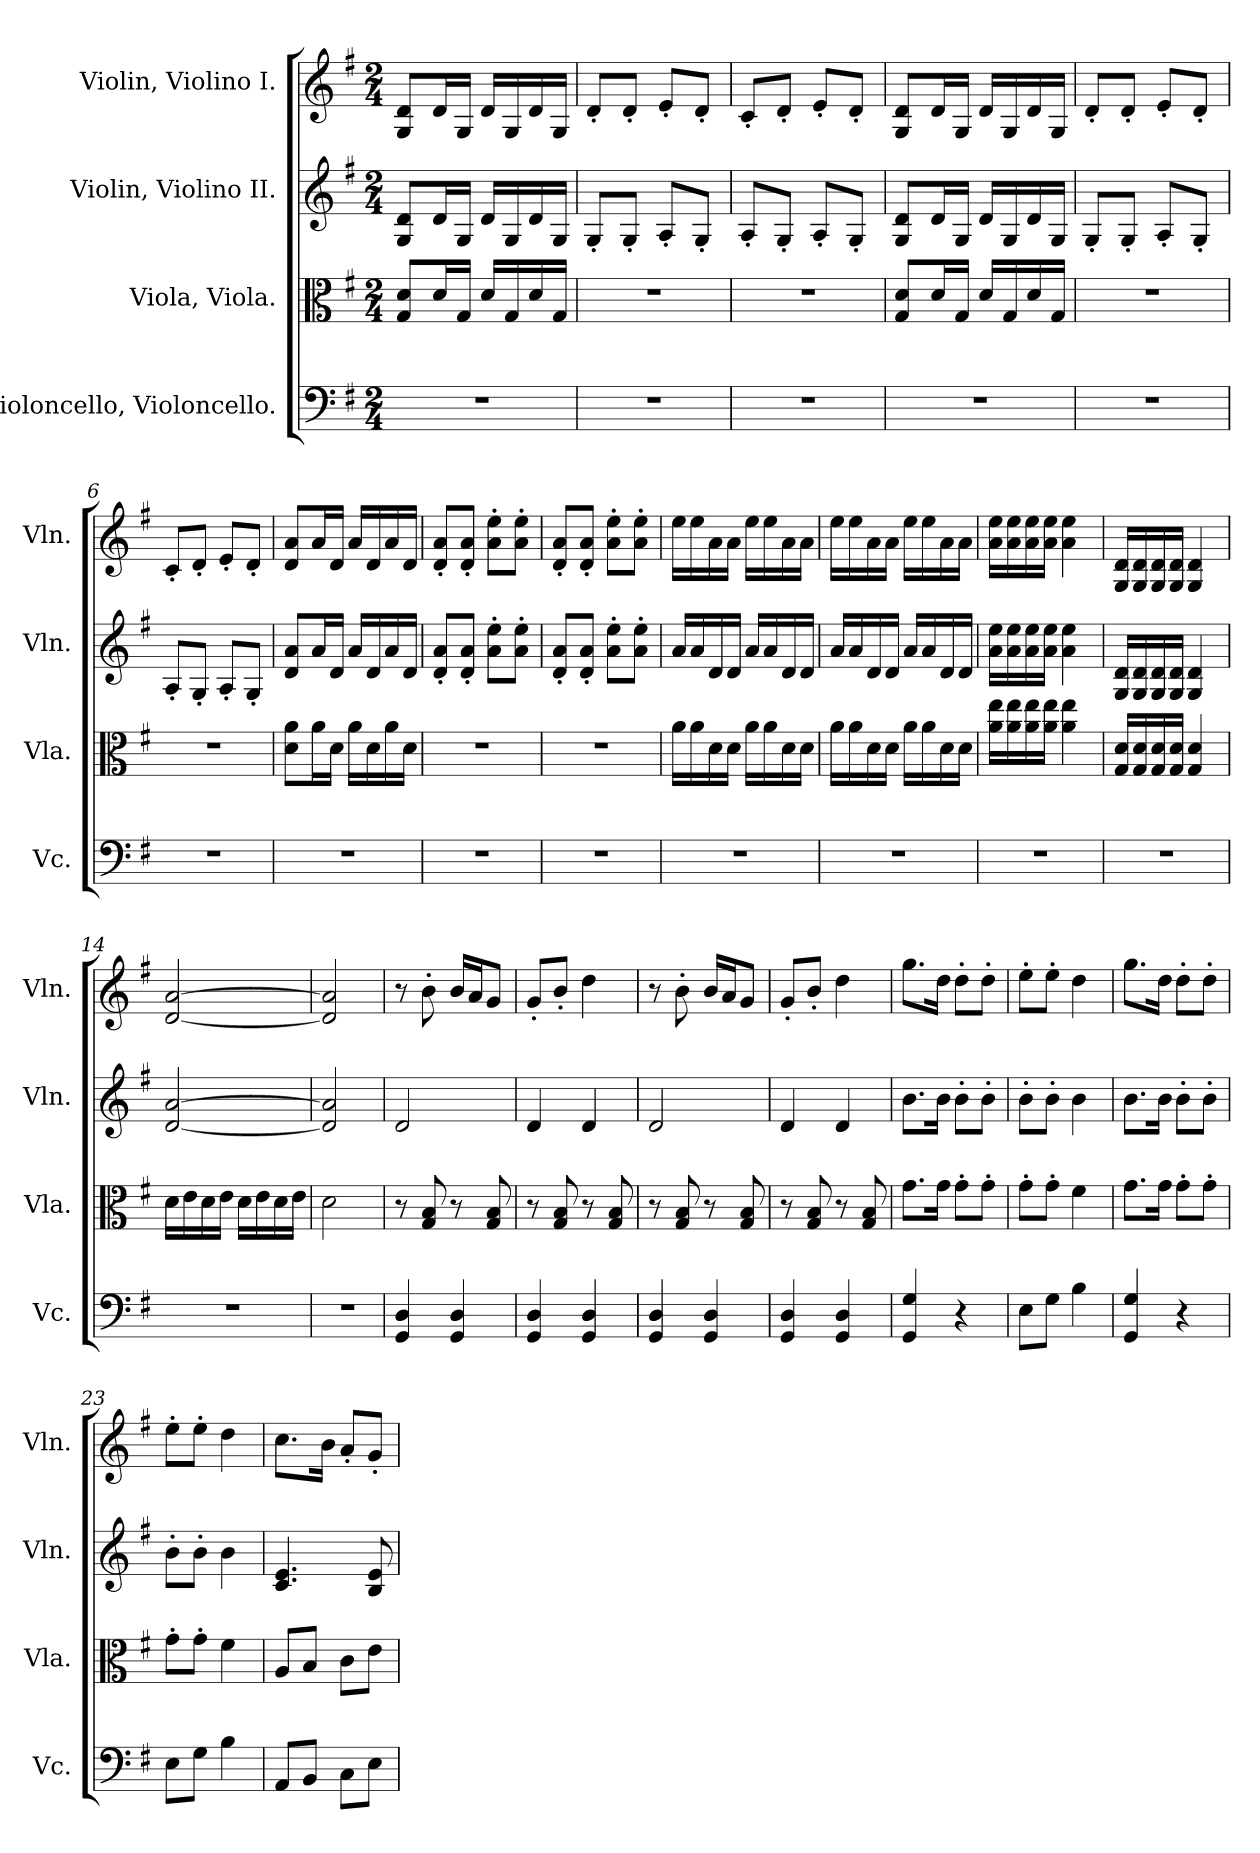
**kern	**kern	**kern	**kern
*part4	*part3	*part2	*part1
*staff4	*staff3	*staff2	*staff1
*I"Violoncello, Violoncello.	*I"Viola, Viola.	*I"Violin, Violino II.	*I"Violin, Violino I.
*I'Vc.	*I'Vla.	*I'Vln.	*I'Vln.
*clefF4	*clefC3	*clefG2	*clefG2
*k[f#]	*k[f#]	*k[f#]	*k[f#]
*M2/4	*M2/4	*M2/4	*M2/4
*MM140	*MM140	*MM140	*MM140
=1	=1	=1	=1
2r	8G/ 8d/L	8G/ 8d/L	8G/ 8d/L
.	16d/L	16d/L	16d/L
.	16G/JJ	16G/JJ	16G/JJ
.	16d/LL	16d/LL	16d/LL
.	16G/	16G/	16G/
.	16d/	16d/	16d/
.	16G/JJ	16G/JJ	16G/JJ
=2	=2	=2	=2
2r	2r	8G'/L	8d'/L
.	.	8G'/J	8d'/J
.	.	8A'/L	8e'/L
.	.	8G'/J	8d'/J
=3	=3	=3	=3
2r	2r	8A'/L	8c'/L
.	.	8G'/J	8d'/J
.	.	8A'/L	8e'/L
.	.	8G'/J	8d'/J
=4	=4	=4	=4
2r	8G/ 8d/L	8G/ 8d/L	8G/ 8d/L
.	16d/L	16d/L	16d/L
.	16G/JJ	16G/JJ	16G/JJ
.	16d/LL	16d/LL	16d/LL
.	16G/	16G/	16G/
.	16d/	16d/	16d/
.	16G/JJ	16G/JJ	16G/JJ
!!LO:LB:g=z
=5	=5	=5	=5
2r	2r	8G'/L	8d'/L
.	.	8G'/J	8d'/J
.	.	8A'/L	8e'/L
.	.	8G'/J	8d'/J
=6	=6	=6	=6
2r	2r	8A'/L	8c'/L
.	.	8G'/J	8d'/J
.	.	8A'/L	8e'/L
.	.	8G'/J	8d'/J
=7	=7	=7	=7
2r	8d\ 8a\L	8d/ 8a/L	8d/ 8a/L
.	16a\L	16a/L	16a/L
.	16d\JJ	16d/JJ	16d/JJ
.	16a\LL	16a/LL	16a/LL
.	16d\	16d/	16d/
.	16a\	16a/	16a/
.	16d\JJ	16d/JJ	16d/JJ
=8	=8	=8	=8
2r	2r	8d/' 8a/'L	8d/' 8a/'L
.	.	8d/' 8a/'J	8d/' 8a/'J
.	.	8a\' 8ee\'L	8a\' 8ee\'L
.	.	8a\' 8ee\'J	8a\' 8ee\'J
=9	=9	=9	=9
2r	2r	8d/' 8a/'L	8d/' 8a/'L
.	.	8d/' 8a/'J	8d/' 8a/'J
.	.	8a\' 8ee\'L	8a\' 8ee\'L
.	.	8a\' 8ee\'J	8a\' 8ee\'J
=10	=10	=10	=10
2r	16a\LL	16a/LL	16ee\LL
.	16a\	16a/	16ee\
.	16d\	16d/	16a\
.	16d\JJ	16d/JJ	16a\JJ
.	16a\LL	16a/LL	16ee\LL
.	16a\	16a/	16ee\
.	16d\	16d/	16a\
.	16d\JJ	16d/JJ	16a\JJ
!!LO:LB:g=z
=11	=11	=11	=11
2r	16a\LL	16a/LL	16ee\LL
.	16a\	16a/	16ee\
.	16d\	16d/	16a\
.	16d\JJ	16d/JJ	16a\JJ
.	16a\LL	16a/LL	16ee\LL
.	16a\	16a/	16ee\
.	16d\	16d/	16a\
.	16d\JJ	16d/JJ	16a\JJ
=12	=12	=12	=12
2r	16a\ 16ee\LL	16a\ 16ee\LL	16a\ 16ee\LL
.	16a\ 16ee\	16a\ 16ee\	16a\ 16ee\
.	16a\ 16ee\	16a\ 16ee\	16a\ 16ee\
.	16a\ 16ee\JJ	16a\ 16ee\JJ	16a\ 16ee\JJ
.	4a\ 4ee\	4a\ 4ee\	4a\ 4ee\
=13	=13	=13	=13
2r	16G/ 16d/LL	16G/ 16d/LL	16G/ 16d/LL
.	16G/ 16d/	16G/ 16d/	16G/ 16d/
.	16G/ 16d/	16G/ 16d/	16G/ 16d/
.	16G/ 16d/JJ	16G/ 16d/JJ	16G/ 16d/JJ
.	4G/ 4d/	4G/ 4d/	4G/ 4d/
=14	=14	=14	=14
2r	16d\LL	[2d/ [2a/	[2d/ [2a/
.	16e\	.	.
.	16d\	.	.
.	16e\JJ	.	.
.	16d\LL	.	.
.	16e\	.	.
.	16d\	.	.
.	16e\JJ	.	.
=15	=15	=15	=15
2r	2d\	2d/] 2a/]	2d/] 2a/]
=16	=16	=16	=16
4GG/ 4D/	8r	2d/	8r
.	8G/ 8B/	.	8b'\
4GG/ 4D/	8r	.	16b/LL
.	.	.	16a/J
.	8G/ 8B/	.	8g/J
!!LO:PB:g=z
=17	=17	=17	=17
4GG/ 4D/	8r	4d/	8g'/L
.	8G/ 8B/	.	8b'/J
4GG/ 4D/	8r	4d/	4dd\
.	8G/ 8B/	.	.
=18	=18	=18	=18
4GG/ 4D/	8r	2d/	8r
.	8G/ 8B/	.	8b'\
4GG/ 4D/	8r	.	16b/LL
.	.	.	16a/J
.	8G/ 8B/	.	8g/J
=19	=19	=19	=19
4GG/ 4D/	8r	4d/	8g'/L
.	8G/ 8B/	.	8b'/J
4GG/ 4D/	8r	4d/	4dd\
.	8G/ 8B/	.	.
=20	=20	=20	=20
4GG/ 4G/	8.g\L	8.b\L	8.gg\L
.	16g\Jk	16b\Jk	16dd\Jk
4r	8g'\L	8b'\L	8dd'\L
.	8g'\J	8b'\J	8dd'\J
=21	=21	=21	=21
8E\L	8g'\L	8b'\L	8ee'\L
8G\J	8g'\J	8b'\J	8ee'\J
4B\	4f#\	4b\	4dd\
=22	=22	=22	=22
4GG/ 4G/	8.g\L	8.b\L	8.gg\L
.	16g\Jk	16b\Jk	16dd\Jk
4r	8g'\L	8b'\L	8dd'\L
.	8g'\J	8b'\J	8dd'\J
=23	=23	=23	=23
8E\L	8g'\L	8b'\L	8ee'\L
8G\J	8g'\J	8b'\J	8ee'\J
4B\	4f#\	4b\	4dd\
=24	=24	=24	=24
8AA/L	8A/L	4.c/ 4.e/	8.cc\L
8BB/J	8B/J	.	.
.	.	.	16b\Jk
8C\L	8c\L	.	8a'/L
8E\J	8e\J	8B/ 8e/	8g'/J
=	=	=	=
*-	*-	*-	*-
